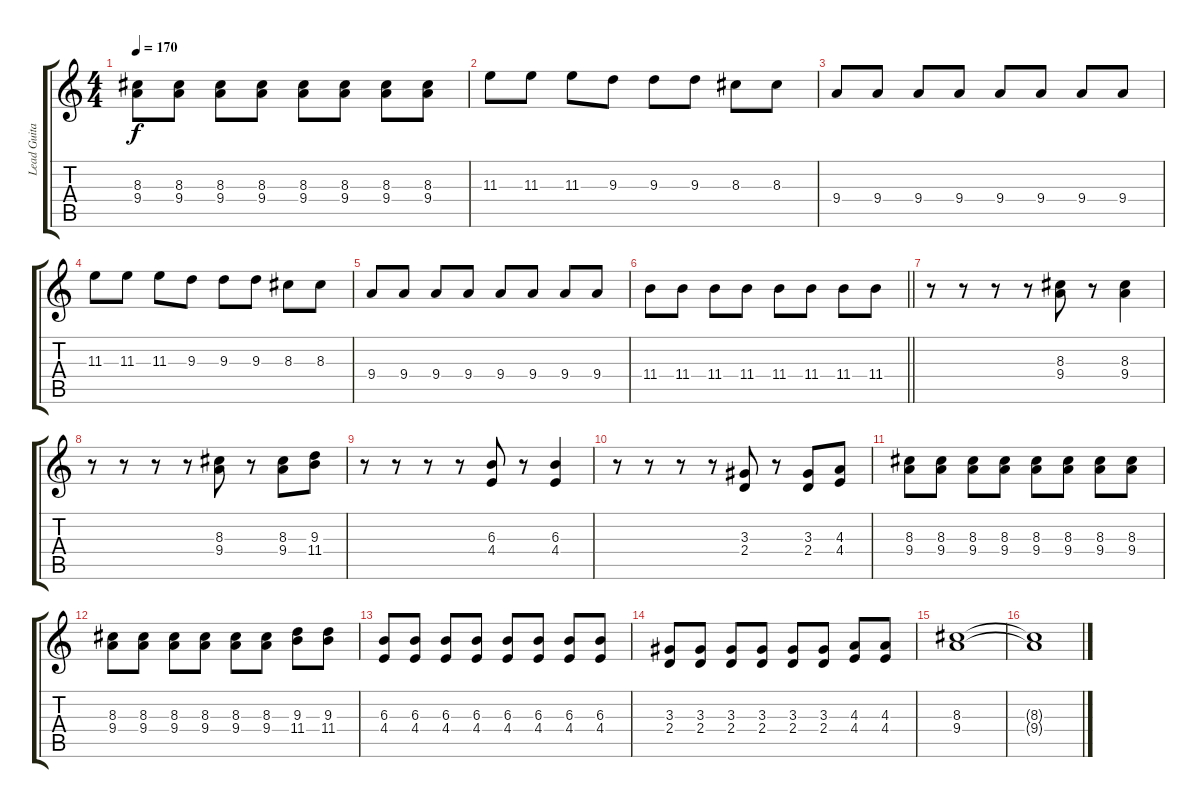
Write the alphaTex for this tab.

\track ("Lead Guitar" "Lead Guita") {instrument distortionguitar}
\staff {score tabs}
\tuning (D4 A3 F3 C3 G2 C2) {hide}
\ts (4 4)
\tempo 170
\clef g2
\ks c
(8.3 9.4).8{dy f} (8.3 9.4).8 (8.3 9.4).8 (8.3 9.4).8 (8.3 9.4).8 (8.3 9.4).8 (8.3 9.4).8 (8.3 9.4).8 |
11.3.8 11.3.8 11.3.8 9.3.8 9.3.8 9.3.8 8.3.8 8.3.8 |
9.4.8 9.4.8 9.4.8 9.4.8 9.4.8 9.4.8 9.4.8 9.4.8 |
11.3.8 11.3.8 11.3.8 9.3.8 9.3.8 9.3.8 8.3.8 8.3.8 |
9.4.8 9.4.8 9.4.8 9.4.8 9.4.8 9.4.8 9.4.8 9.4.8 |
\barLineRight lightlight
11.4.8 11.4.8 11.4.8 11.4.8 11.4.8 11.4.8 11.4.8 11.4.8 |
r.8 r.8 r.8 r.8 (8.3 9.4).8 r.8 (8.3 9.4).4 |
r.8 r.8 r.8 r.8 (8.3 9.4).8 r.8 (8.3 9.4).8 (9.3 11.4).8 |
r.8 r.8 r.8 r.8 (6.3 4.4).8 r.8 (6.3 4.4).4 |
r.8 r.8 r.8 r.8 (3.3 2.4).8 r.8 (3.3 2.4).8 (4.3 4.4).8 |
(8.3 9.4).8 (8.3 9.4).8 (8.3 9.4).8 (8.3 9.4).8 (8.3 9.4).8 (8.3 9.4).8 (8.3 9.4).8 (8.3 9.4).8 |
(8.3 9.4).8 (8.3 9.4).8 (8.3 9.4).8 (8.3 9.4).8 (8.3 9.4).8 (8.3 9.4).8 (9.3 11.4).8 (9.3 11.4).8 |
(6.3 4.4).8 (6.3 4.4).8 (6.3 4.4).8 (6.3 4.4).8 (6.3 4.4).8 (6.3 4.4).8 (6.3 4.4).8 (6.3 4.4).8 |
(3.3 2.4).8 (3.3 2.4).8 (3.3 2.4).8 (3.3 2.4).8 (3.3 2.4).8 (3.3 2.4).8 (4.3 4.4).8 (4.3 4.4).8 |
(8.3 9.4).1 |
(8.3{t} 9.4{t}).1
